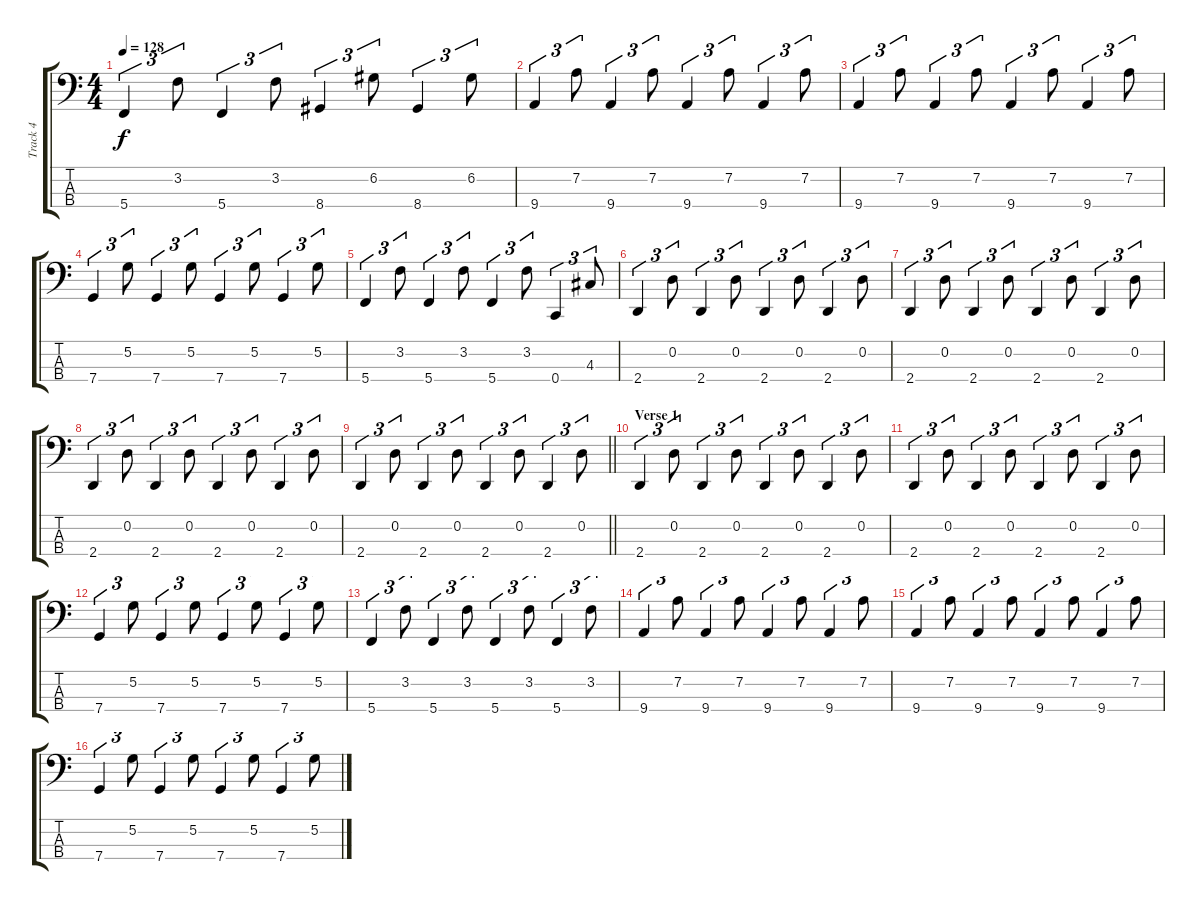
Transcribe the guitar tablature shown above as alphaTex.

\track ("Track 4" "Track 4") {instrument electricbassfinger}
\staff {score tabs}
\tuning (G2 D2 A1 C1) {hide}
\ts (4 4)
\tempo 128
\clef f4
\ks c
5.4.4{tu (3 2) dy f} 3.2.8{tu (3 2)} 5.4.4{tu (3 2)} 3.2.8{tu (3 2)} 8.4.4{tu (3 2)} 6.2.8{tu (3 2)} 8.4.4{tu (3 2)} 6.2.8{tu (3 2)} |
9.4.4{tu (3 2)} 7.2.8{tu (3 2)} 9.4.4{tu (3 2)} 7.2.8{tu (3 2)} 9.4.4{tu (3 2)} 7.2.8{tu (3 2)} 9.4.4{tu (3 2)} 7.2.8{tu (3 2)} |
9.4.4{tu (3 2)} 7.2.8{tu (3 2)} 9.4.4{tu (3 2)} 7.2.8{tu (3 2)} 9.4.4{tu (3 2)} 7.2.8{tu (3 2)} 9.4.4{tu (3 2)} 7.2.8{tu (3 2)} |
7.4.4{tu (3 2)} 5.2.8{tu (3 2)} 7.4.4{tu (3 2)} 5.2.8{tu (3 2)} 7.4.4{tu (3 2)} 5.2.8{tu (3 2)} 7.4.4{tu (3 2)} 5.2.8{tu (3 2)} |
5.4.4{tu (3 2)} 3.2.8{tu (3 2)} 5.4.4{tu (3 2)} 3.2.8{tu (3 2)} 5.4.4{tu (3 2)} 3.2.8{tu (3 2)} 0.4.4{tu (3 2)} 4.3.8{tu (3 2)} |
2.4.4{tu (3 2)} 0.2.8{tu (3 2)} 2.4.4{tu (3 2)} 0.2.8{tu (3 2)} 2.4.4{tu (3 2)} 0.2.8{tu (3 2)} 2.4.4{tu (3 2)} 0.2.8{tu (3 2)} |
2.4.4{tu (3 2)} 0.2.8{tu (3 2)} 2.4.4{tu (3 2)} 0.2.8{tu (3 2)} 2.4.4{tu (3 2)} 0.2.8{tu (3 2)} 2.4.4{tu (3 2)} 0.2.8{tu (3 2)} |
2.4.4{tu (3 2)} 0.2.8{tu (3 2)} 2.4.4{tu (3 2)} 0.2.8{tu (3 2)} 2.4.4{tu (3 2)} 0.2.8{tu (3 2)} 2.4.4{tu (3 2)} 0.2.8{tu (3 2)} |
\barLineRight lightlight
2.4.4{tu (3 2)} 0.2.8{tu (3 2)} 2.4.4{tu (3 2)} 0.2.8{tu (3 2)} 2.4.4{tu (3 2)} 0.2.8{tu (3 2)} 2.4.4{tu (3 2)} 0.2.8{tu (3 2)} |
\section ("" "Verse 1")
2.4.4{tu (3 2)} 0.2.8{tu (3 2)} 2.4.4{tu (3 2)} 0.2.8{tu (3 2)} 2.4.4{tu (3 2)} 0.2.8{tu (3 2)} 2.4.4{tu (3 2)} 0.2.8{tu (3 2)} |
2.4.4{tu (3 2)} 0.2.8{tu (3 2)} 2.4.4{tu (3 2)} 0.2.8{tu (3 2)} 2.4.4{tu (3 2)} 0.2.8{tu (3 2)} 2.4.4{tu (3 2)} 0.2.8{tu (3 2)} |
7.4.4{tu (3 2)} 5.2.8{tu (3 2)} 7.4.4{tu (3 2)} 5.2.8{tu (3 2)} 7.4.4{tu (3 2)} 5.2.8{tu (3 2)} 7.4.4{tu (3 2)} 5.2.8{tu (3 2)} |
5.4.4{tu (3 2)} 3.2.8{tu (3 2)} 5.4.4{tu (3 2)} 3.2.8{tu (3 2)} 5.4.4{tu (3 2)} 3.2.8{tu (3 2)} 5.4.4{tu (3 2)} 3.2.8{tu (3 2)} |
9.4.4{tu (3 2)} 7.2.8{tu (3 2)} 9.4.4{tu (3 2)} 7.2.8{tu (3 2)} 9.4.4{tu (3 2)} 7.2.8{tu (3 2)} 9.4.4{tu (3 2)} 7.2.8{tu (3 2)} |
9.4.4{tu (3 2)} 7.2.8{tu (3 2)} 9.4.4{tu (3 2)} 7.2.8{tu (3 2)} 9.4.4{tu (3 2)} 7.2.8{tu (3 2)} 9.4.4{tu (3 2)} 7.2.8{tu (3 2)} |
7.4.4{tu (3 2)} 5.2.8{tu (3 2)} 7.4.4{tu (3 2)} 5.2.8{tu (3 2)} 7.4.4{tu (3 2)} 5.2.8{tu (3 2)} 7.4.4{tu (3 2)} 5.2.8{tu (3 2)}
